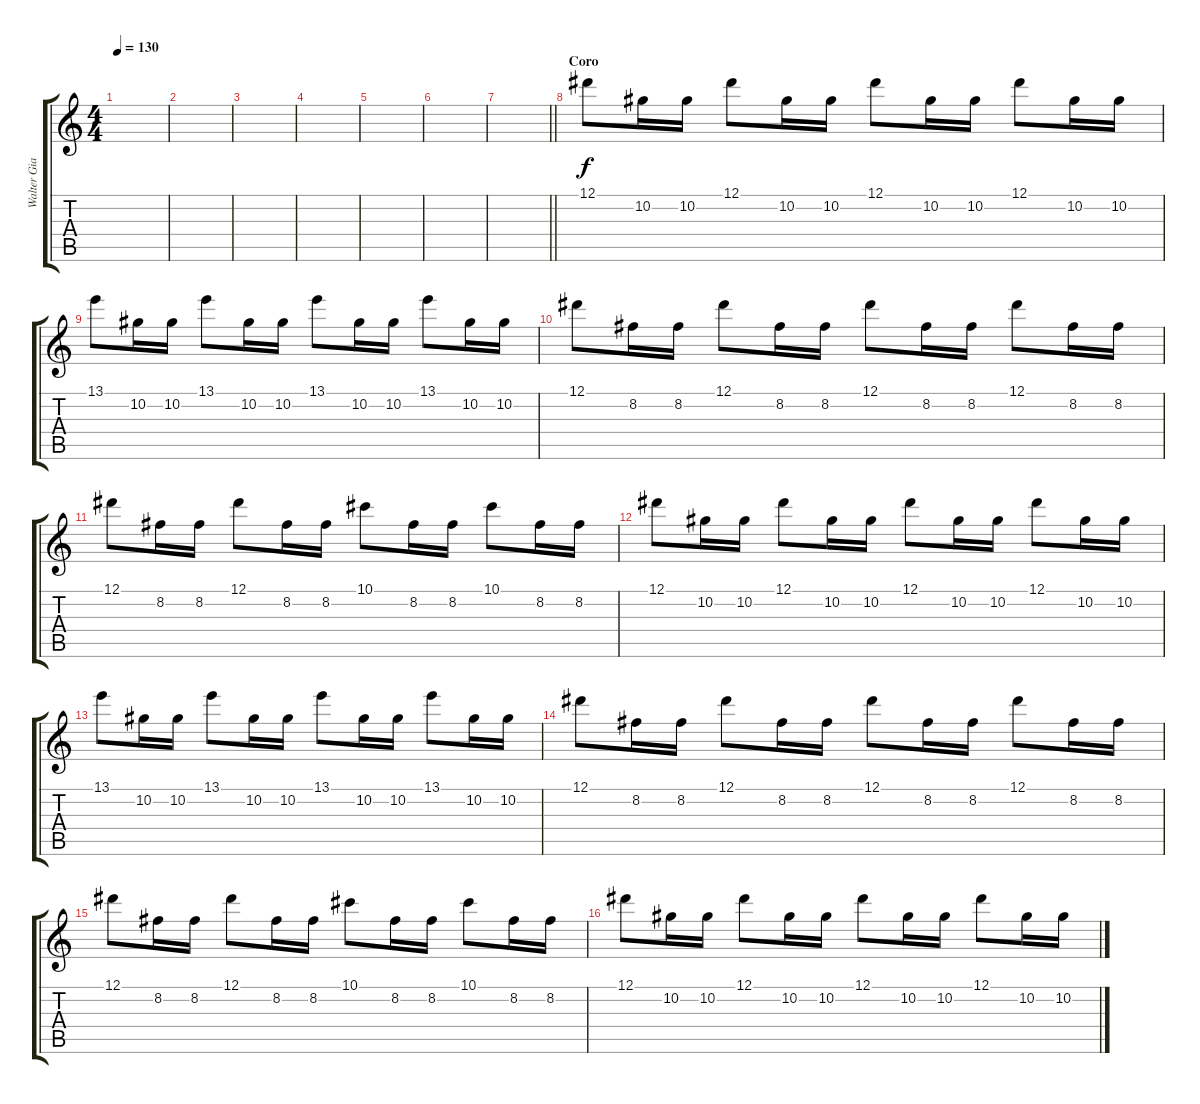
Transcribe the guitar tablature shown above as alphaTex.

\track ("Walter Giardino" "Walter Gia") {instrument distortionguitar}
\staff {score tabs}
\tuning (Eb4 Bb3 Gb3 Db3 Ab2 Eb2) {hide}
\ts (4 4)
\tempo 130
\clef g2
\ks c
|
|
|
|
|
|
\barLineRight lightlight
|
\section ("" "Coro")
12.1.8{volume 14} 10.2.16 10.2.16 12.1.8 10.2.16 10.2.16 12.1.8 10.2.16 10.2.16 12.1.8 10.2.16 10.2.16 |
13.1.8 10.2.16 10.2.16 13.1.8 10.2.16 10.2.16 13.1.8 10.2.16 10.2.16 13.1.8 10.2.16 10.2.16 |
12.1.8 8.2.16 8.2.16 12.1.8 8.2.16 8.2.16 12.1.8 8.2.16 8.2.16 12.1.8 8.2.16 8.2.16 |
12.1.8 8.2.16 8.2.16 12.1.8 8.2.16 8.2.16 10.1.8 8.2.16 8.2.16 10.1.8 8.2.16 8.2.16 |
12.1.8 10.2.16 10.2.16 12.1.8 10.2.16 10.2.16 12.1.8 10.2.16 10.2.16 12.1.8 10.2.16 10.2.16 |
13.1.8 10.2.16 10.2.16 13.1.8 10.2.16 10.2.16 13.1.8 10.2.16 10.2.16 13.1.8 10.2.16 10.2.16 |
12.1.8 8.2.16 8.2.16 12.1.8 8.2.16 8.2.16 12.1.8 8.2.16 8.2.16 12.1.8 8.2.16 8.2.16 |
12.1.8 8.2.16 8.2.16 12.1.8 8.2.16 8.2.16 10.1.8 8.2.16 8.2.16 10.1.8 8.2.16 8.2.16 |
12.1.8 10.2.16 10.2.16 12.1.8 10.2.16 10.2.16 12.1.8 10.2.16 10.2.16 12.1.8 10.2.16 10.2.16
